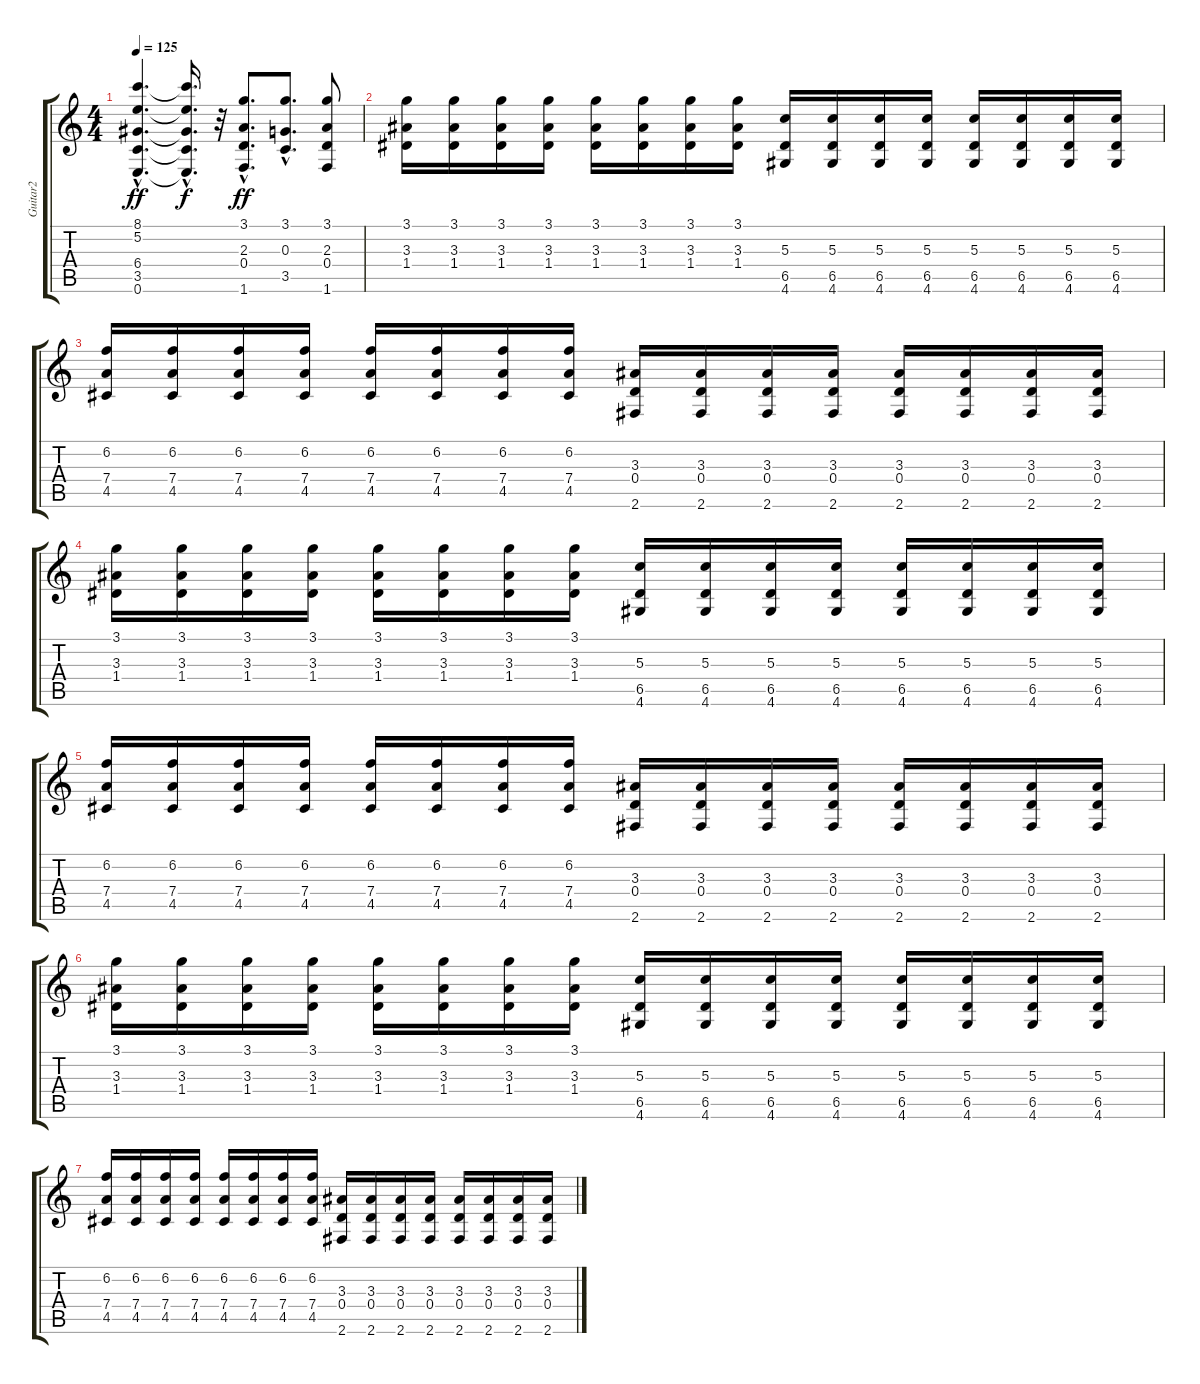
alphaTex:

\track ("Guitar2" "Guitar2") {instrument electricguitarclean}
\staff {score tabs}
\tuning (E4 B3 G3 D3 A2 E2) {hide}
\ts (4 4)
\tempo 125
\clef g2
\ks c
(8.1{hac} 5.2{hac} 6.4{hac} 3.5{hac} 0.6{hac}).4{d dy ff} (8.1{hac t} 5.2{hac t} 6.4{hac t} 3.5{hac t} 0.6{hac t}).16{d dy f} r.32 (3.1{hac} 2.3{hac} 0.4{hac} 1.6{hac}).8{d dy ff} (3.1{hac} 0.3{hac} 3.5{hac}).8{d} (3.1 2.3 0.4 1.6).8 |
(3.1 3.3 1.4).16 (3.1 3.3 1.4).16 (3.1 3.3 1.4).16 (3.1 3.3 1.4).16 (3.1 3.3 1.4).16 (3.1 3.3 1.4).16 (3.1 3.3 1.4).16 (3.1 3.3 1.4).16 (5.3 6.5 4.6).16 (5.3 6.5 4.6).16 (5.3 6.5 4.6).16 (5.3 6.5 4.6).16 (5.3 6.5 4.6).16 (5.3 6.5 4.6).16 (5.3 6.5 4.6).16 (5.3 6.5 4.6).16 |
(6.2 7.4 4.5).16 (6.2 7.4 4.5).16 (6.2 7.4 4.5).16 (6.2 7.4 4.5).16 (6.2 7.4 4.5).16 (6.2 7.4 4.5).16 (6.2 7.4 4.5).16 (6.2 7.4 4.5).16 (3.3 0.4 2.6).16 (3.3 0.4 2.6).16 (3.3 0.4 2.6).16 (3.3 0.4 2.6).16 (3.3 0.4 2.6).16 (3.3 0.4 2.6).16 (3.3 0.4 2.6).16 (3.3 0.4 2.6).16 |
(3.1 3.3 1.4).16 (3.1 3.3 1.4).16 (3.1 3.3 1.4).16 (3.1 3.3 1.4).16 (3.1 3.3 1.4).16 (3.1 3.3 1.4).16 (3.1 3.3 1.4).16 (3.1 3.3 1.4).16 (5.3 6.5 4.6).16 (5.3 6.5 4.6).16 (5.3 6.5 4.6).16 (5.3 6.5 4.6).16 (5.3 6.5 4.6).16 (5.3 6.5 4.6).16 (5.3 6.5 4.6).16 (5.3 6.5 4.6).16 |
(6.2 7.4 4.5).16 (6.2 7.4 4.5).16 (6.2 7.4 4.5).16 (6.2 7.4 4.5).16 (6.2 7.4 4.5).16 (6.2 7.4 4.5).16 (6.2 7.4 4.5).16 (6.2 7.4 4.5).16 (3.3 0.4 2.6).16 (3.3 0.4 2.6).16 (3.3 0.4 2.6).16 (3.3 0.4 2.6).16 (3.3 0.4 2.6).16 (3.3 0.4 2.6).16 (3.3 0.4 2.6).16 (3.3 0.4 2.6).16 |
(3.1 3.3 1.4).16 (3.1 3.3 1.4).16 (3.1 3.3 1.4).16 (3.1 3.3 1.4).16 (3.1 3.3 1.4).16 (3.1 3.3 1.4).16 (3.1 3.3 1.4).16 (3.1 3.3 1.4).16 (5.3 6.5 4.6).16 (5.3 6.5 4.6).16 (5.3 6.5 4.6).16 (5.3 6.5 4.6).16 (5.3 6.5 4.6).16 (5.3 6.5 4.6).16 (5.3 6.5 4.6).16 (5.3 6.5 4.6).16 |
(6.2 7.4 4.5).16 (6.2 7.4 4.5).16 (6.2 7.4 4.5).16 (6.2 7.4 4.5).16 (6.2 7.4 4.5).16 (6.2 7.4 4.5).16 (6.2 7.4 4.5).16 (6.2 7.4 4.5).16 (3.3 0.4 2.6).16 (3.3 0.4 2.6).16 (3.3 0.4 2.6).16 (3.3 0.4 2.6).16 (3.3 0.4 2.6).16 (3.3 0.4 2.6).16 (3.3 0.4 2.6).16 (3.3 0.4 2.6).16
